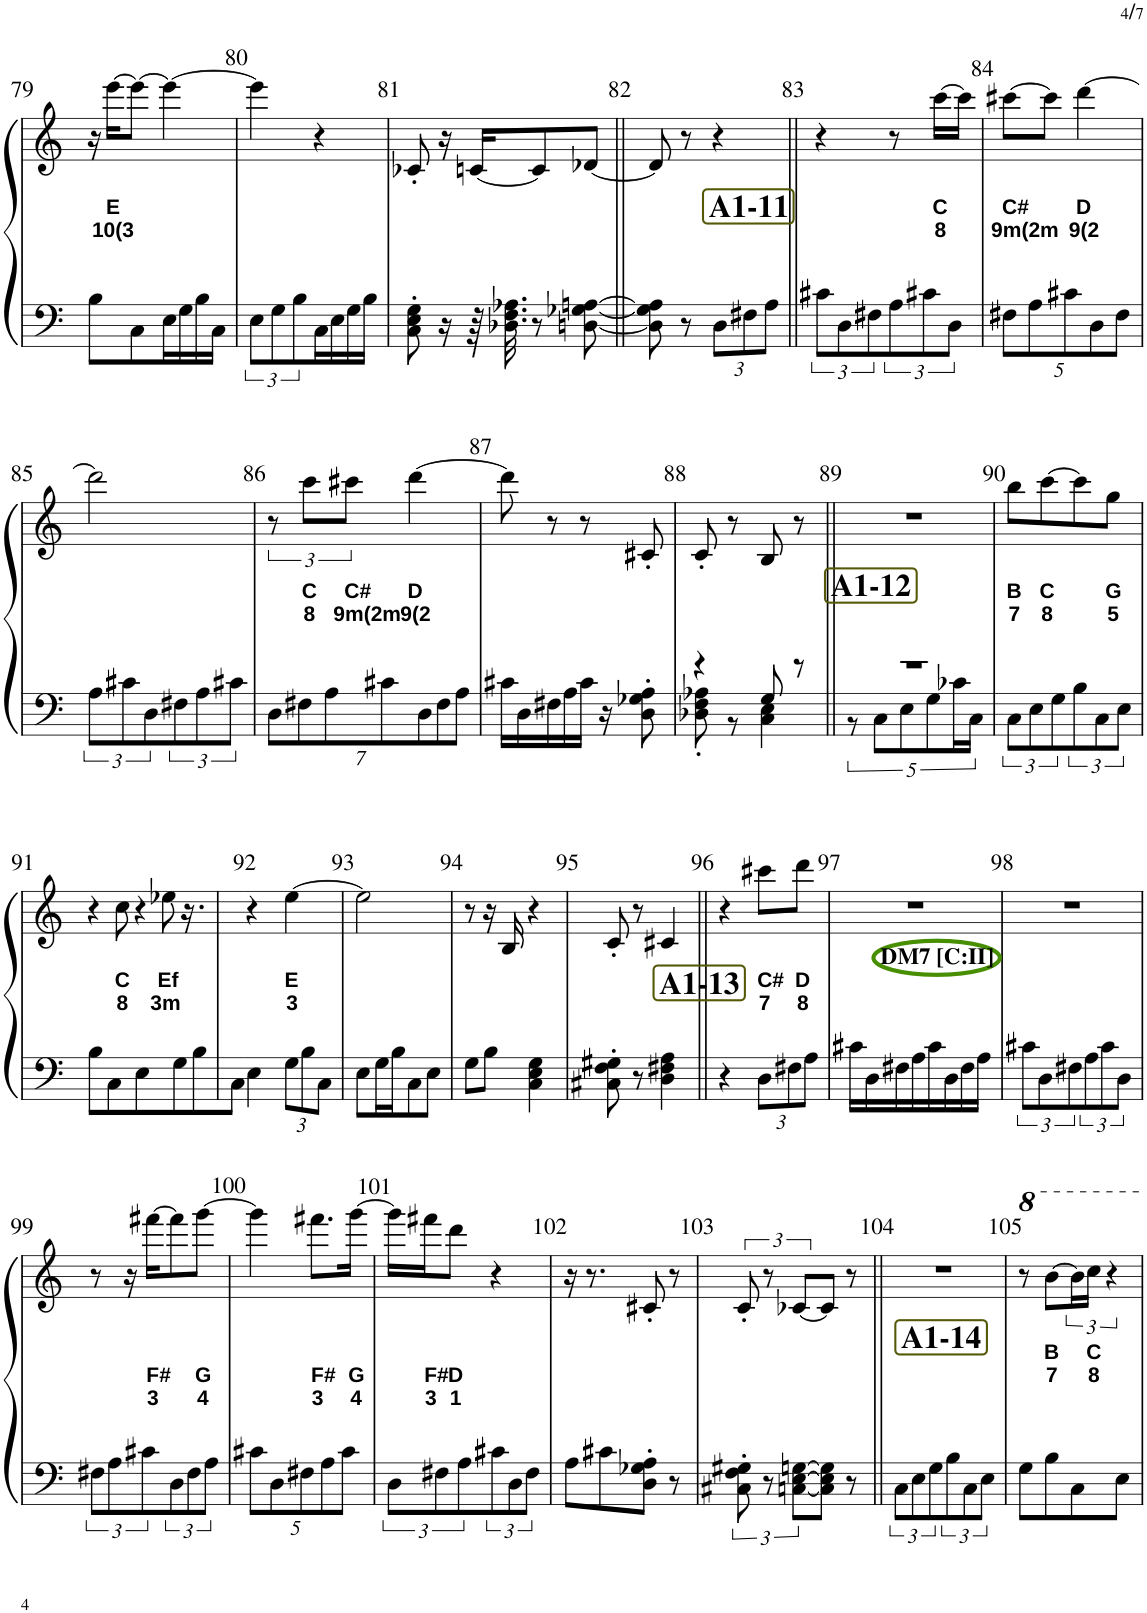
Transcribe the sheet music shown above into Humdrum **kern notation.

**kern	**kern	**text	**text	**text
*part1	*part1	*part1	*part1	*part1
*staff2	*staff1	*staff1	*staff1	*staff1
*I"ピアノ	*	*	*	*
!!LO:PB:g=z
*clefF4	*clefG2	*	*	*
*k[]	*k[]	*	*	*
*M4/8	*M4/8	*	*	*
=79	=79	=79	=79	=79
8B\L	16r	.	.	.
!	!	!	!LO:LY:b	!LO:LY:b
.	[16eee\KL	.	E	10(3
8C\	8eee\J_	.	.	.
16E\L	4eee\_	.	.	.
16G\	.	.	.	.
16B\	.	.	.	.
16C\JJ	.	.	.	.
=80	=80	=80	=80	=80
12E\L	4eee\]	.	.	.
12G\	.	.	.	.
12B\	.	.	.	.
16C\L	4r	.	.	.
16E\	.	.	.	.
16G\	.	.	.	.
16B\JJ	.	.	.	.
=81	=81	=81	=81	=81
8C\' 8E\' 8G\'	8c-X'/	.	.	.
16r	16r	.	.	.
64r	[16cn/KL	.	.	.
32.D-X\ 32.F\ 32.A-X\	.	.	.	.
8r	8c/]	.	.	.
[8Dn\ [8G-X\ [8An\	[8d-X/J	.	.	.
!!LO:REH:place=s1:b:B:cj:fs=15:t=A1-11:qo=0.5
=82||	=82||	=82||	=82||	=82||
8D\] 8G-\] 8A\]	8d-/]	.	.	.
8r	8r	.	.	.
*Xbrackettup	*	*	*	*
12D\L	4r	.	.	.
12F#X\	.	.	.	.
12A\J	.	.	.	.
=83||	=83||	=83||	=83||	=83||
*brackettup	*	*	*	*
12c#X\L	4r	.	.	.
12D\	.	.	.	.
12F#X\	.	.	.	.
12A\	8r	.	.	.
12c#X\	.	.	.	.
!	!	!	!LO:LY:b	!LO:LY:b
.	[16ccc\LL	.	C	8
12D\J	.	.	.	.
.	16ccc\JJ]	.	.	.
=84	=84	=84	=84	=84
*Xbrackettup	*	*	*	*
!	!	!	!LO:LY:b	!LO:LY:b
10F#X\L	[8ccc#X\L	.	C#	9m(2m
10A\	.	.	.	.
.	8ccc#\J]	.	.	.
10c#X\	.	.	.	.
!	!	!	!LO:LY:b	!LO:LY:b
.	[4ddd\	.	D	9(2
10D\	.	.	.	.
10F#\J	.	.	.	.
!!LO:LB:g=z
=85	=85	=85	=85	=85
*brackettup	*	*	*	*
12A\L	2ddd\]	.	.	.
12c#X\	.	.	.	.
12D\	.	.	.	.
12F#X\	.	.	.	.
12A\	.	.	.	.
12c#X\J	.	.	.	.
=86	=86	=86	=86	=86
*Xbrackettup	*	*	*	*
14D\L	12r	.	.	.
14F#X\	.	.	.	.
!	!	!	!LO:LY:b	!LO:LY:b
.	12ccc\L	.	C	8
14A\	.	.	.	.
!	!	!	!LO:LY:b	!LO:LY:b
.	12ccc#X\J	.	C#	9m(2m
14c#X\	.	.	.	.
!	!	!	!LO:LY:b	!LO:LY:b
.	[4ddd\	.	D	9(2
14D\	.	.	.	.
14F#\	.	.	.	.
14A\J	.	.	.	.
=87	=87	=87	=87	=87
16c#X\LL	8ddd\]	.	.	.
16D\	.	.	.	.
16F#X\	8r	.	.	.
16A\	.	.	.	.
16c#\JJ	8r	.	.	.
16r	.	.	.	.
8D\' 8G-X\' 8A\'	8c#X'/	.	.	.
=88	=88	=88	=88	=88
*^	*	*	*	*
4r	8D-X\' 8F\' 8A-X\'	8c'/	.	.	.
.	8r	8r	.	.	.
8G/	4C\ 4E\	8B/	.	.	.
8r	.	8r	.	.	.
!!LO:REH:place=s1:b:B:cj:fs=15:t=A1-12
=89||	=89||	=89||	=89||	=89||	=89||
*	*brackettup	*	*	*	*
2r	10r	2r	.	.	.
.	10C\L	.	.	.	.
.	10E\	.	.	.	.
.	10G\	.	.	.	.
.	20c-X\L	.	.	.	.
.	20C\JJ	.	.	.	.
=90	=90	=90	=90	=90	=90
!	!	!	!	!LO:LY:b	!LO:LY:b
*v	*v	*	*	*	*
12C\L	8bb\L	.	B	7
12E\	.	.	.	.
!	!	!	!LO:LY:b	!LO:LY:b
.	[8ccc\	.	C	8
12G\	.	.	.	.
12B\	8ccc\]	.	.	.
12C\	.	.	.	.
!	!	!	!LO:LY:b	!LO:LY:b
.	8gg\J	.	G	5
12E\J	.	.	.	.
!!LO:LB:g=z
=91	=91	=91	=91	=91
8B\L	4r	.	.	.
8C\	.	.	.	.
!	!	!	!LO:LY:b	!LO:LY:b
8E\	8cc\	.	C	8
8G\	4r	.	.	.
8B\	.	.	.	.
!	!	!	!LO:LY:b	!LO:LY:b
8C\J	8ee-X\	.	Ef	3m
!	!LO:N:vis=16.	!	!	!
1920%137ryy	1920%137r	.	.	.
=92	=92	=92	=92	=92
4E\	4r	.	.	.
*Xbrackettup	*	*	*	*
!	!	!	!LO:LY:b	!LO:LY:b
12G\L	[4ee\	.	E	3
12B\	.	.	.	.
12C\J	.	.	.	.
=93	=93	=93	=93	=93
8E\L	2ee\]	.	.	.
16G\L	.	.	.	.
16B\J	.	.	.	.
8C\	.	.	.	.
8E\J	.	.	.	.
=94	=94	=94	=94	=94
8G\L	8r	.	.	.
8B\J	16r	.	.	.
.	16B/	.	.	.
4C\ 4E\ 4G\	4r	.	.	.
=95	=95	=95	=95	=95
8C#X\' 8F\' 8G#X\'	8c'/	.	.	.
8r	8r	.	.	.
4D\ 4F#X\ 4A\	4c#X/	.	.	.
!!LO:REH:place=s1:b:B:cj:fs=15:t=A1-13
=96||	=96||	=96||	=96||	=96||
4r	4r	.	.	.
!	!LO:TX:b:B:t=DM7 [C&colon;II]	!	!	!
!	!	!	!LO:LY:b	!LO:LY:b
12D\L	8ccc#X\L	.	C#	7
12F#X\	.	.	.	.
!	!	!	!LO:LY:b	!LO:LY:b
.	8ddd\J	.	D	8
12A\J	.	.	.	.
=97	=97	=97	=97	=97
16c#X\LL	2r	.	.	.
16D\	.	.	.	.
16F#X\	.	.	.	.
16A\	.	.	.	.
16c#\	.	.	.	.
16D\	.	.	.	.
16F#\	.	.	.	.
16A\JJ	.	.	.	.
=98	=98	=98	=98	=98
*brackettup	*	*	*	*
12c#X\L	2r	.	.	.
12D\	.	.	.	.
12F#X\	.	.	.	.
12A\	.	.	.	.
12c#\	.	.	.	.
12D\J	.	.	.	.
!!LO:LB:g=z
=99	=99	=99	=99	=99
12F#X\L	8r	.	.	.
12A\	.	.	.	.
.	16r	.	.	.
12c#X\	.	.	.	.
!	!	!	!LO:LY:b	!LO:LY:b
.	[16fff#X\KL	.	F#	3
12D\	8fff#\]	.	.	.
12F#\	.	.	.	.
!	!	!	!LO:LY:b	!LO:LY:b
.	[8ggg\J	.	G	4
12A\J	.	.	.	.
=100	=100	=100	=100	=100
*Xbrackettup	*	*	*	*
10c#X\L	4ggg\]	.	.	.
10D\	.	.	.	.
10F#X\	.	.	.	.
!	!	!	!LO:LY:b	!LO:LY:b
.	8.fff#X\L	.	F#	3
10A\	.	.	.	.
10c#\J	.	.	.	.
!	!	!	!LO:LY:b	!LO:LY:b
.	[16ggg\Jk	.	G	4
=101	=101	=101	=101	=101
*brackettup	*	*	*	*
12D\L	16ggg\LL]	.	.	.
!	!	!	!LO:LY:b	!LO:LY:b
.	16fff#X\J	.	F#	3
12F#X\	.	.	.	.
!	!	!	!LO:LY:b	!LO:LY:b
.	8ddd\J	.	D	1
12A\	.	.	.	.
12c#X\	4r	.	.	.
12D\	.	.	.	.
12F#\J	.	.	.	.
=102	=102	=102	=102	=102
8A\L	16r	.	.	.
.	8.r	.	.	.
8c#X\	.	.	.	.
8D\' 8G-X\' 8A\'J	8c#X'/	.	.	.
8r	8r	.	.	.
=103	=103	=103	=103	=103
12C#X\' 12F\' 12G#X\'	12c'/	.	.	.
12r	12r	.	.	.
[12Cn\ [12E\ [12Gn\L	[12c-X/L	.	.	.
8C\] 8E\] 8G\]J	8c-/J]	.	.	.
8r	8r	.	.	.
!!LO:REH:place=s1:b:B:cj:fs=15:t=A1-14
=104||	=104||	=104||	=104||	=104||
12C\L	2r	.	.	.
12E\	.	.	.	.
12G\	.	.	.	.
12B\	.	.	.	.
12C\	.	.	.	.
12E\J	.	.	.	.
=105	=105	=105	=105	=105
8G\L	8r	.	.	.
!	!	!LO:LY:b	!LO:LY:b	!
8B\	[8bb\L	B	7	.
8C\	24bb\L]	.	.	.
!	!	!LO:LY:b	!LO:LY:b	!
.	24ccc\JJ	C	8	.
.	6r	.	.	.
8E\J	.	.	.	.
=	=	=	=	=
*-	*-	*-	*-	*-
